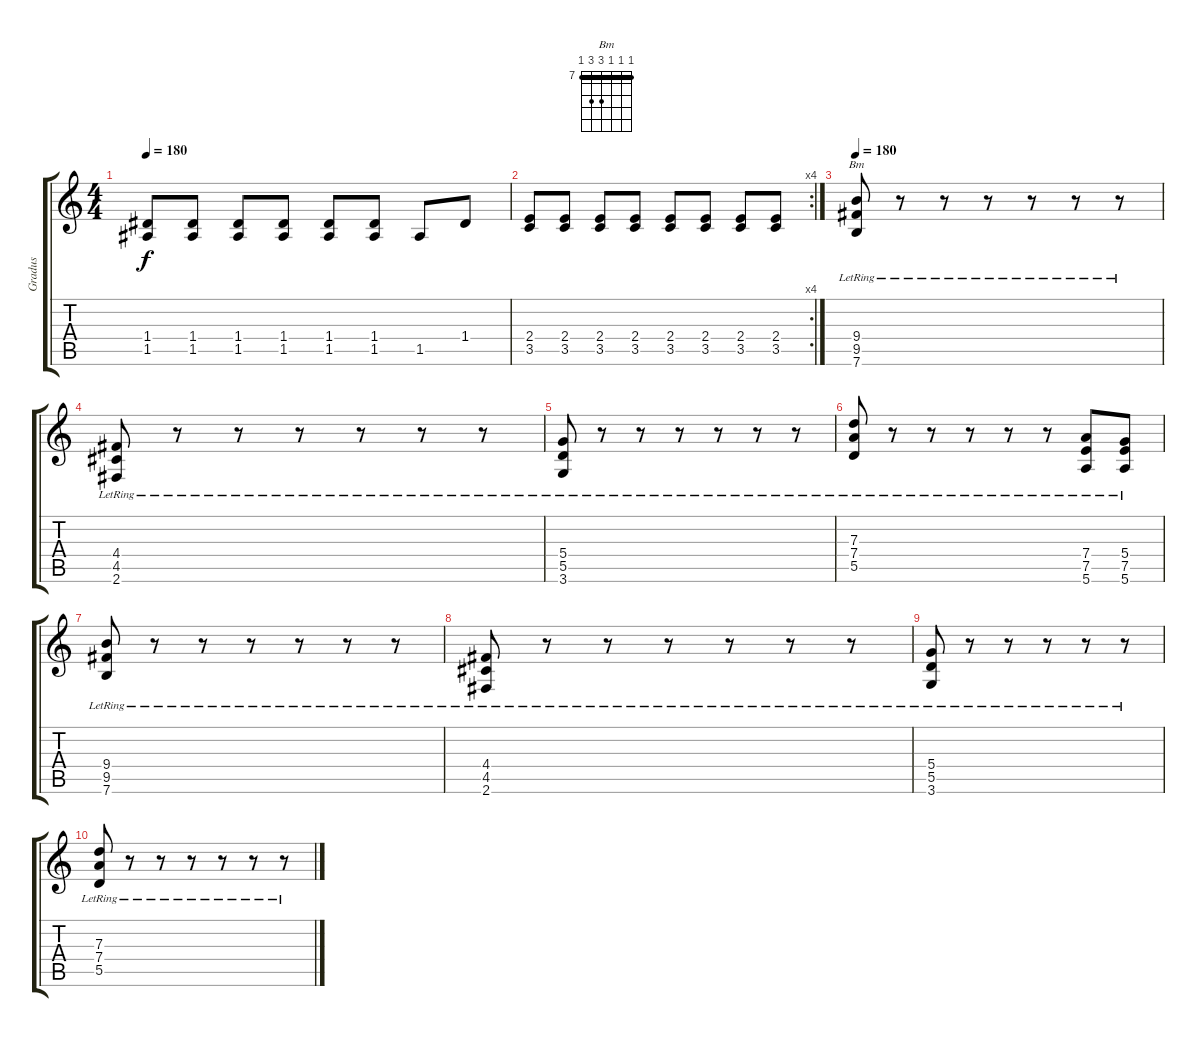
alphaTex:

\track ("Gradus" "Gradus") {instrument distortionguitar}
\staff {score tabs}
\tuning (E4 B3 G3 D3 A2 E2) {hide}
\chord ("Bm" 7 7 7 9 9 7) {firstfret 7 barre 7}
\ts (4 4)
\tempo 180
\clef g2
\ks c
(1.4 1.5).8{dy f} (1.4 1.5).8 (1.4 1.5).8 (1.4 1.5).8 (1.4 1.5).8 (1.4 1.5).8 1.5.8 1.4.8 |
\rc 4
(2.4 3.5).8 (2.4 3.5).8 (2.4 3.5).8 (2.4 3.5).8 (2.4 3.5).8 (2.4 3.5).8 (2.4 3.5).8 (2.4 3.5).8 |
\tempo 180
(9.4{lr} 9.5{lr} 7.6{lr}).8{ch "Bm" instrument overdrivenguitar} r.8 r.8 r.8 r.8 r.8 r.8 |
(4.4{lr} 4.5{lr} 2.6{lr}).8 r.8 r.8 r.8 r.8 r.8 r.8 |
(5.4{lr} 5.5{lr} 3.6{lr}).8 r.8 r.8 r.8 r.8 r.8 r.8 |
(7.3 7.4{lr} 5.5{lr}).8 r.8 r.8 r.8 r.8 r.8 (7.4{lr} 7.5{lr} 5.6).8 (5.4{lr} 7.5{lr} 5.6).8 |
(9.4{lr} 9.5{lr} 7.6{lr}).8 r.8 r.8 r.8 r.8 r.8 r.8 |
(4.4{lr} 4.5{lr} 2.6{lr}).8 r.8 r.8 r.8 r.8 r.8 r.8 |
(5.4{lr} 5.5{lr} 3.6{lr}).8 r.8 r.8 r.8 r.8 r.8 |
(7.3 7.4{lr} 5.5{lr}).8 r.8 r.8 r.8 r.8 r.8 r.8
